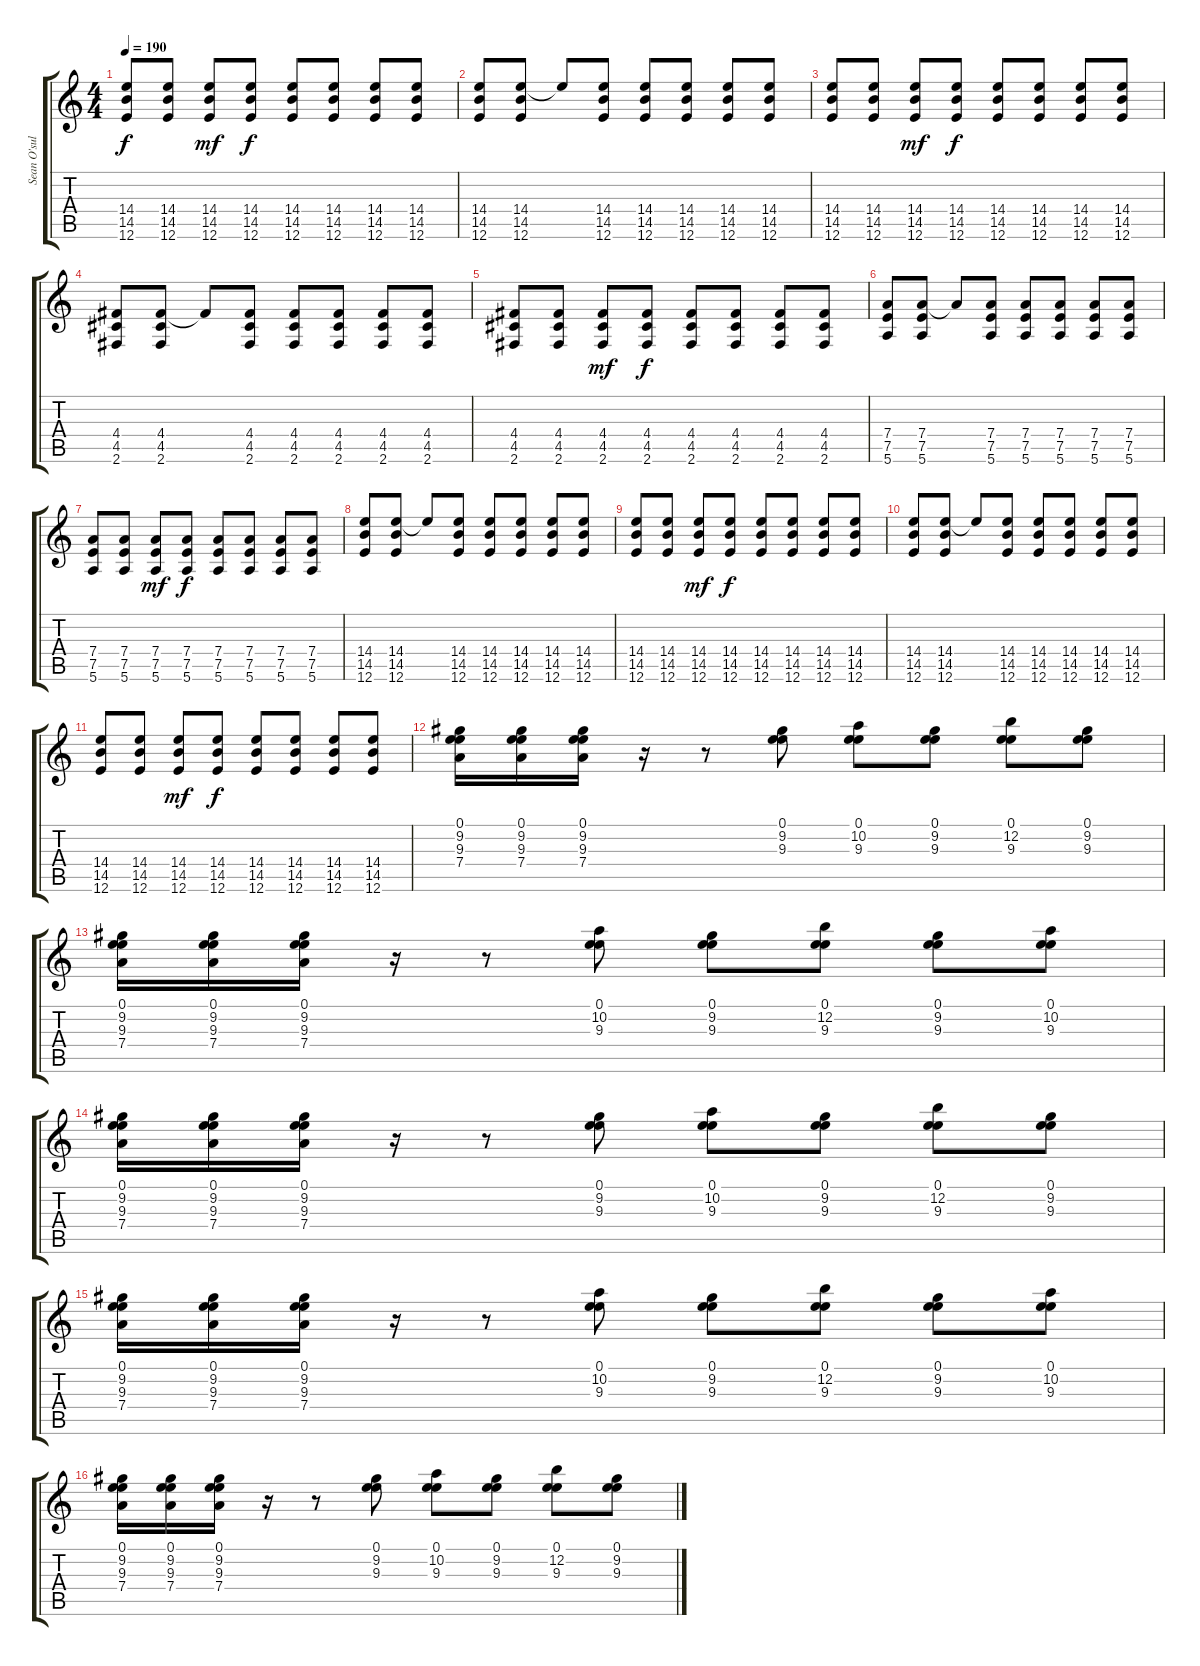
\track ("Sean O'sullivan " "Sean O'sul") {instrument overdrivenguitar}
\staff {score tabs}
\tuning (E4 B3 G3 D3 A2 E2) {hide}
\ts (4 4)
\tempo 190
\clef g2
\ks c
(14.4 14.5 12.6).8{dy f} (14.4 14.5 12.6).8 (14.4 14.5 12.6).8{dy mf} (14.4 14.5 12.6).8{dy f} (14.4 14.5 12.6).8 (14.4 14.5 12.6).8 (14.4 14.5 12.6).8 (14.4 14.5 12.6).8 |
(14.4 14.5 12.6).8 (14.4 14.5 12.6).8 14.4{t}.8 (14.4 14.5 12.6).8 (14.4 14.5 12.6).8 (14.4 14.5 12.6).8 (14.4 14.5 12.6).8 (14.4 14.5 12.6).8 |
(14.4 14.5 12.6).8 (14.4 14.5 12.6).8 (14.4 14.5 12.6).8{dy mf} (14.4 14.5 12.6).8{dy f} (14.4 14.5 12.6).8 (14.4 14.5 12.6).8 (14.4 14.5 12.6).8 (14.4 14.5 12.6).8 |
(4.4 4.5 2.6).8 (4.4 4.5 2.6).8 4.4{t}.8 (4.4 4.5 2.6).8 (4.4 4.5 2.6).8 (4.4 4.5 2.6).8 (4.4 4.5 2.6).8 (4.4 4.5 2.6).8 |
(4.4 4.5 2.6).8 (4.4 4.5 2.6).8 (4.4 4.5 2.6).8{dy mf} (4.4 4.5 2.6).8{dy f} (4.4 4.5 2.6).8 (4.4 4.5 2.6).8 (4.4 4.5 2.6).8 (4.4 4.5 2.6).8 |
(7.4 7.5 5.6).8 (7.4 7.5 5.6).8 7.4{t}.8 (7.4 7.5 5.6).8 (7.4 7.5 5.6).8 (7.4 7.5 5.6).8 (7.4 7.5 5.6).8 (7.4 7.5 5.6).8 |
(7.4 7.5 5.6).8 (7.4 7.5 5.6).8 (7.4 7.5 5.6).8{dy mf} (7.4 7.5 5.6).8{dy f} (7.4 7.5 5.6).8 (7.4 7.5 5.6).8 (7.4 7.5 5.6).8 (7.4 7.5 5.6).8 |
(14.4 14.5 12.6).8 (14.4 14.5 12.6).8 14.4{t}.8 (14.4 14.5 12.6).8 (14.4 14.5 12.6).8 (14.4 14.5 12.6).8 (14.4 14.5 12.6).8 (14.4 14.5 12.6).8 |
(14.4 14.5 12.6).8 (14.4 14.5 12.6).8 (14.4 14.5 12.6).8{dy mf} (14.4 14.5 12.6).8{dy f} (14.4 14.5 12.6).8 (14.4 14.5 12.6).8 (14.4 14.5 12.6).8 (14.4 14.5 12.6).8 |
(14.4 14.5 12.6).8 (14.4 14.5 12.6).8 14.4{t}.8 (14.4 14.5 12.6).8 (14.4 14.5 12.6).8 (14.4 14.5 12.6).8 (14.4 14.5 12.6).8 (14.4 14.5 12.6).8 |
(14.4 14.5 12.6).8 (14.4 14.5 12.6).8 (14.4 14.5 12.6).8{dy mf} (14.4 14.5 12.6).8{dy f} (14.4 14.5 12.6).8 (14.4 14.5 12.6).8 (14.4 14.5 12.6).8 (14.4 14.5 12.6).8 |
(0.1 9.2 9.3 7.4).16 (0.1 9.2 9.3 7.4).16 (0.1 9.2 9.3 7.4).16 r.16 r.8 (0.1 9.2 9.3).8 (0.1 10.2 9.3).8 (0.1 9.2 9.3).8 (0.1 12.2 9.3).8 (0.1 9.2 9.3).8 |
(0.1 9.2 9.3 7.4).16 (0.1 9.2 9.3 7.4).16 (0.1 9.2 9.3 7.4).16 r.16 r.8 (0.1 10.2 9.3).8 (0.1 9.2 9.3).8 (0.1 12.2 9.3).8 (0.1 9.2 9.3).8 (0.1 10.2 9.3).8 |
(0.1 9.2 9.3 7.4).16 (0.1 9.2 9.3 7.4).16 (0.1 9.2 9.3 7.4).16 r.16 r.8 (0.1 9.2 9.3).8 (0.1 10.2 9.3).8 (0.1 9.2 9.3).8 (0.1 12.2 9.3).8 (0.1 9.2 9.3).8 |
(0.1 9.2 9.3 7.4).16 (0.1 9.2 9.3 7.4).16 (0.1 9.2 9.3 7.4).16 r.16 r.8 (0.1 10.2 9.3).8 (0.1 9.2 9.3).8 (0.1 12.2 9.3).8 (0.1 9.2 9.3).8 (0.1 10.2 9.3).8 |
(0.1 9.2 9.3 7.4).16 (0.1 9.2 9.3 7.4).16 (0.1 9.2 9.3 7.4).16 r.16 r.8 (0.1 9.2 9.3).8 (0.1 10.2 9.3).8 (0.1 9.2 9.3).8 (0.1 12.2 9.3).8 (0.1 9.2 9.3).8
